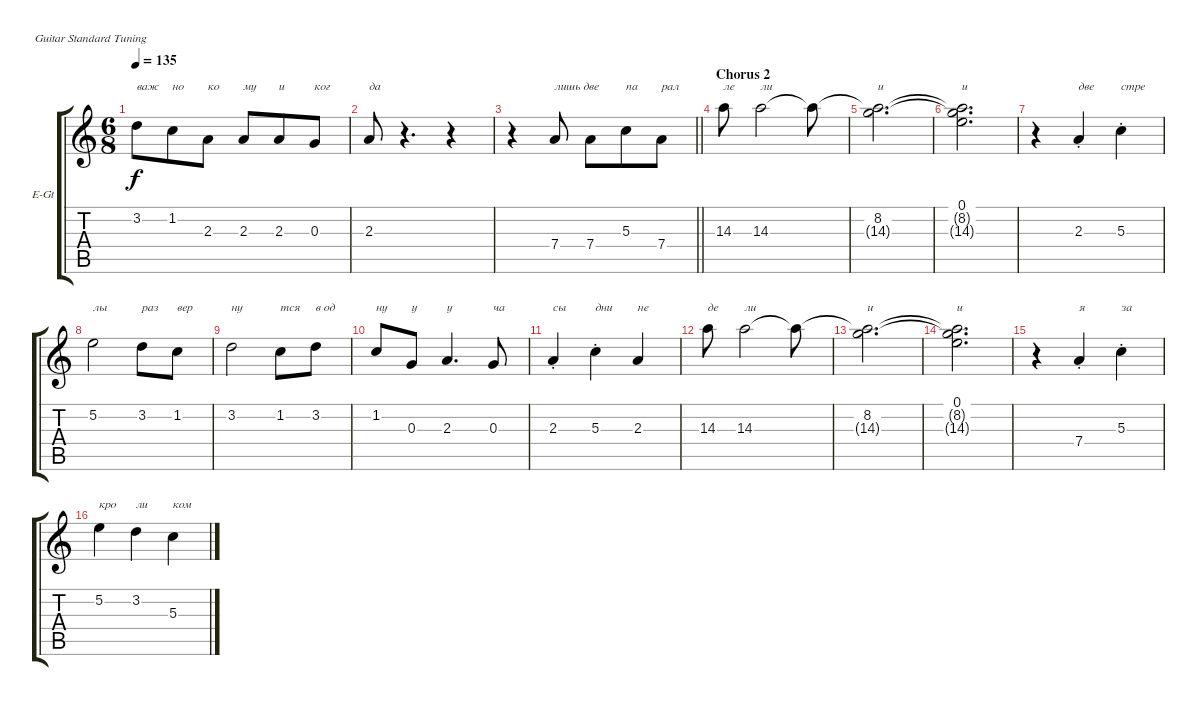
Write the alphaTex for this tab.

\bracketExtendMode groupsimilarinstruments
\firstSystemTrackNameOrientation horizontal
\otherSystemsTrackNameOrientation horizontal
\track ("vocal (Artur Potemkin)" "E-Gt") {instrument electricguitarclean}
\staff {score tabs}
\tuning (E4 B3 G3 D3 A2 E2)
\ts (6 8)
\tempo 135
\clef g2
\scale
0.333333
\ks aminor
3.2.8{txt "важ" dy f} 1.2.8{txt "но"} 2.3.8{txt "ко"} 2.3.8{txt "му"} 2.3.8{txt "и"} 0.3.8{txt "ког"} |
\scale
0.333333 2.3.8{txt "да"} r.4{d} r.4 |
\scale
0.333333
\barLineRight lightlight
r.4 7.4.8{txt "лишь две"} 7.4.8 5.3.8{txt "па"} 7.4.8{txt "рал"} |
\section ("" "Chorus 2")
\scale
0.333333 14.3.8{txt "ле"} 14.3.2{txt "ли"} 14.3{t}.8 |
\scale
0.333333 (8.2 14.3{t}).2{d txt "и"} |
\scale
0.333333 (8.2{t} 0.1 14.3{t}).2{d txt "и"} |
\scale
0.333333 r.4 2.3{st}.4{txt "две"} 5.3{st}.4{txt "стре"} |
\scale
0.333333 5.2.2{txt "лы"} 3.2.8{txt "раз"} 1.2.8{txt "вер"} |
\scale
0.333333 3.2.2{txt "ну"} 1.2.8{txt "тся"} 3.2.8{txt "в од"} |
\scale
0.333333 1.2.8{txt "ну"} 0.3.8{txt "у"} 2.3.4{d txt "у"} 0.3.8{txt "ча"} |
\scale
0.333333 2.3{st}.4{txt "сы"} 5.3{st}.4{txt "дни"} 2.3.4{txt "не"} |
\scale
0.333333 14.3.8{txt "де"} 14.3.2{txt "ли"} 14.3{t}.8 |
\scale
0.333333 (8.2 14.3{t}).2{d txt "и"} |
\scale
0.333333 (8.2{t} 0.1 14.3{t}).2{d txt "и"} |
\scale
0.333333 r.4 7.4{st}.4{txt "я"} 5.3{st}.4{txt "за"} |
\beaming (8 2 2 2 2)
\scale
0.333333 5.2.4{txt "кро"} 3.2.4{txt "ли"} 5.3.4{txt "ком"}
